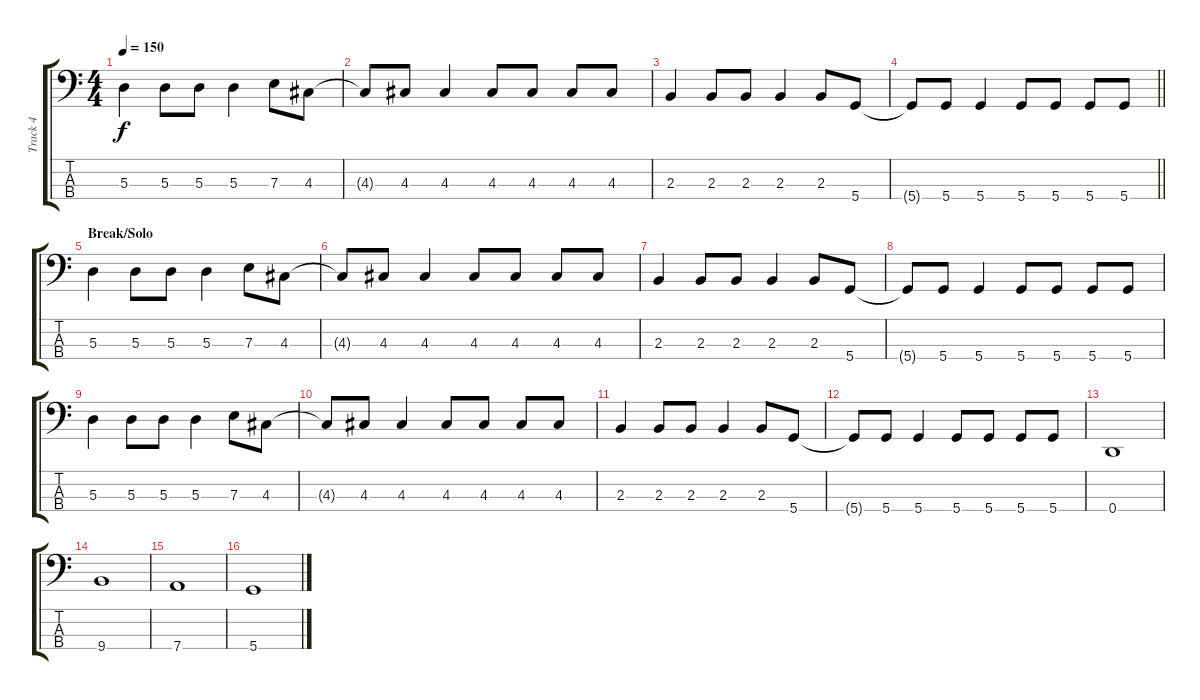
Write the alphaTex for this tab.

\track ("Track 4" "Track 4") {instrument electricbassfinger}
\staff {score tabs}
\tuning (G2 D2 A1 D1) {hide}
\ts (4 4)
\tempo 150
\clef f4
\ks c
5.3.4{dy f} 5.3.8 5.3.8 5.3.4 7.3.8 4.3.8 |
4.3{t}.8 4.3.8 4.3.4 4.3.8 4.3.8 4.3.8 4.3.8 |
2.3.4 2.3.8 2.3.8 2.3.4 2.3.8 5.4.8 |
\barLineRight lightlight
5.4{t}.8 5.4.8 5.4.4 5.4.8 5.4.8 5.4.8 5.4.8 |
\section ("" "Break/Solo")
5.3.4 5.3.8 5.3.8 5.3.4 7.3.8 4.3.8 |
4.3{t}.8 4.3.8 4.3.4 4.3.8 4.3.8 4.3.8 4.3.8 |
2.3.4 2.3.8 2.3.8 2.3.4 2.3.8 5.4.8 |
5.4{t}.8 5.4.8 5.4.4 5.4.8 5.4.8 5.4.8 5.4.8 |
5.3.4 5.3.8 5.3.8 5.3.4 7.3.8 4.3.8 |
4.3{t}.8 4.3.8 4.3.4 4.3.8 4.3.8 4.3.8 4.3.8 |
2.3.4 2.3.8 2.3.8 2.3.4 2.3.8 5.4.8 |
5.4{t}.8 5.4.8 5.4.4 5.4.8 5.4.8 5.4.8 5.4.8 |
0.4.1 |
9.4.1 |
7.4.1 |
5.4.1
